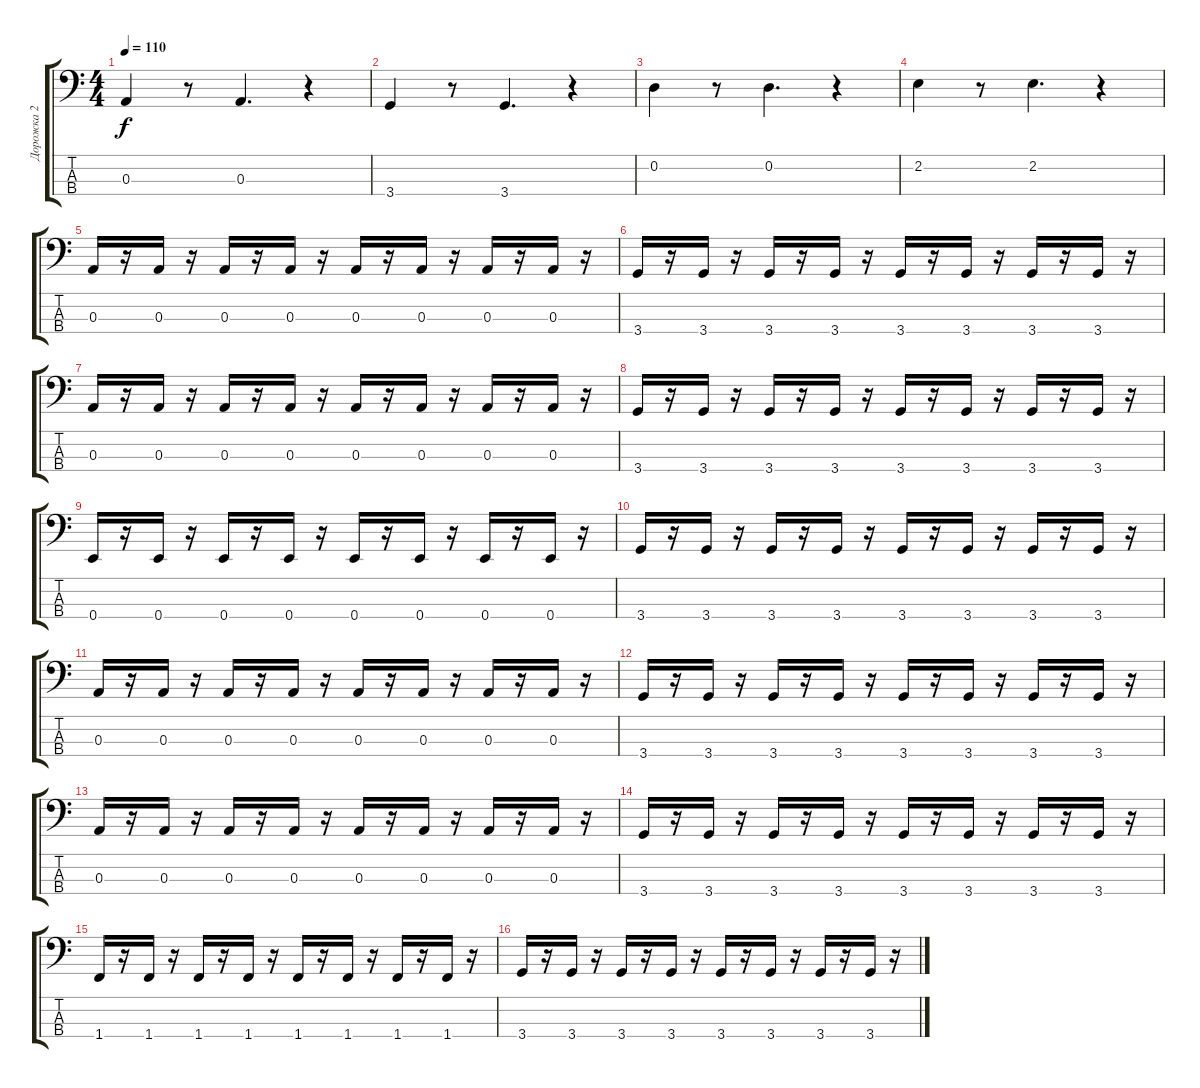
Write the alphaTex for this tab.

\track ("Дорожка 2" "Дорожка 2") {instrument electricbassfinger}
\staff {score tabs}
\tuning (G2 D2 A1 E1) {hide}
\ts (4 4)
\tempo 110
\clef f4
\ks c
0.3.4{dy f} r.8 0.3.4{d} r.4 |
3.4.4 r.8 3.4.4{d} r.4 |
0.2.4 r.8 0.2.4{d} r.4 |
2.2.4 r.8 2.2.4{d} r.4 |
0.3.16 r.16 0.3.16 r.16 0.3.16 r.16 0.3.16 r.16 0.3.16 r.16 0.3.16 r.16 0.3.16 r.16 0.3.16 r.16 |
3.4.16 r.16 3.4.16 r.16 3.4.16 r.16 3.4.16 r.16 3.4.16 r.16 3.4.16 r.16 3.4.16 r.16 3.4.16 r.16 |
0.3.16 r.16 0.3.16 r.16 0.3.16 r.16 0.3.16 r.16 0.3.16 r.16 0.3.16 r.16 0.3.16 r.16 0.3.16 r.16 |
3.4.16 r.16 3.4.16 r.16 3.4.16 r.16 3.4.16 r.16 3.4.16 r.16 3.4.16 r.16 3.4.16 r.16 3.4.16 r.16 |
0.4.16 r.16 0.4.16 r.16 0.4.16 r.16 0.4.16 r.16 0.4.16 r.16 0.4.16 r.16 0.4.16 r.16 0.4.16 r.16 |
3.4.16 r.16 3.4.16 r.16 3.4.16 r.16 3.4.16 r.16 3.4.16 r.16 3.4.16 r.16 3.4.16 r.16 3.4.16 r.16 |
0.3.16 r.16 0.3.16 r.16 0.3.16 r.16 0.3.16 r.16 0.3.16 r.16 0.3.16 r.16 0.3.16 r.16 0.3.16 r.16 |
3.4.16 r.16 3.4.16 r.16 3.4.16 r.16 3.4.16 r.16 3.4.16 r.16 3.4.16 r.16 3.4.16 r.16 3.4.16 r.16 |
0.3.16 r.16 0.3.16 r.16 0.3.16 r.16 0.3.16 r.16 0.3.16 r.16 0.3.16 r.16 0.3.16 r.16 0.3.16 r.16 |
3.4.16 r.16 3.4.16 r.16 3.4.16 r.16 3.4.16 r.16 3.4.16 r.16 3.4.16 r.16 3.4.16 r.16 3.4.16 r.16 |
1.4.16 r.16 1.4.16 r.16 1.4.16 r.16 1.4.16 r.16 1.4.16 r.16 1.4.16 r.16 1.4.16 r.16 1.4.16 r.16 |
3.4.16 r.16 3.4.16 r.16 3.4.16 r.16 3.4.16 r.16 3.4.16 r.16 3.4.16 r.16 3.4.16 r.16 3.4.16 r.16
